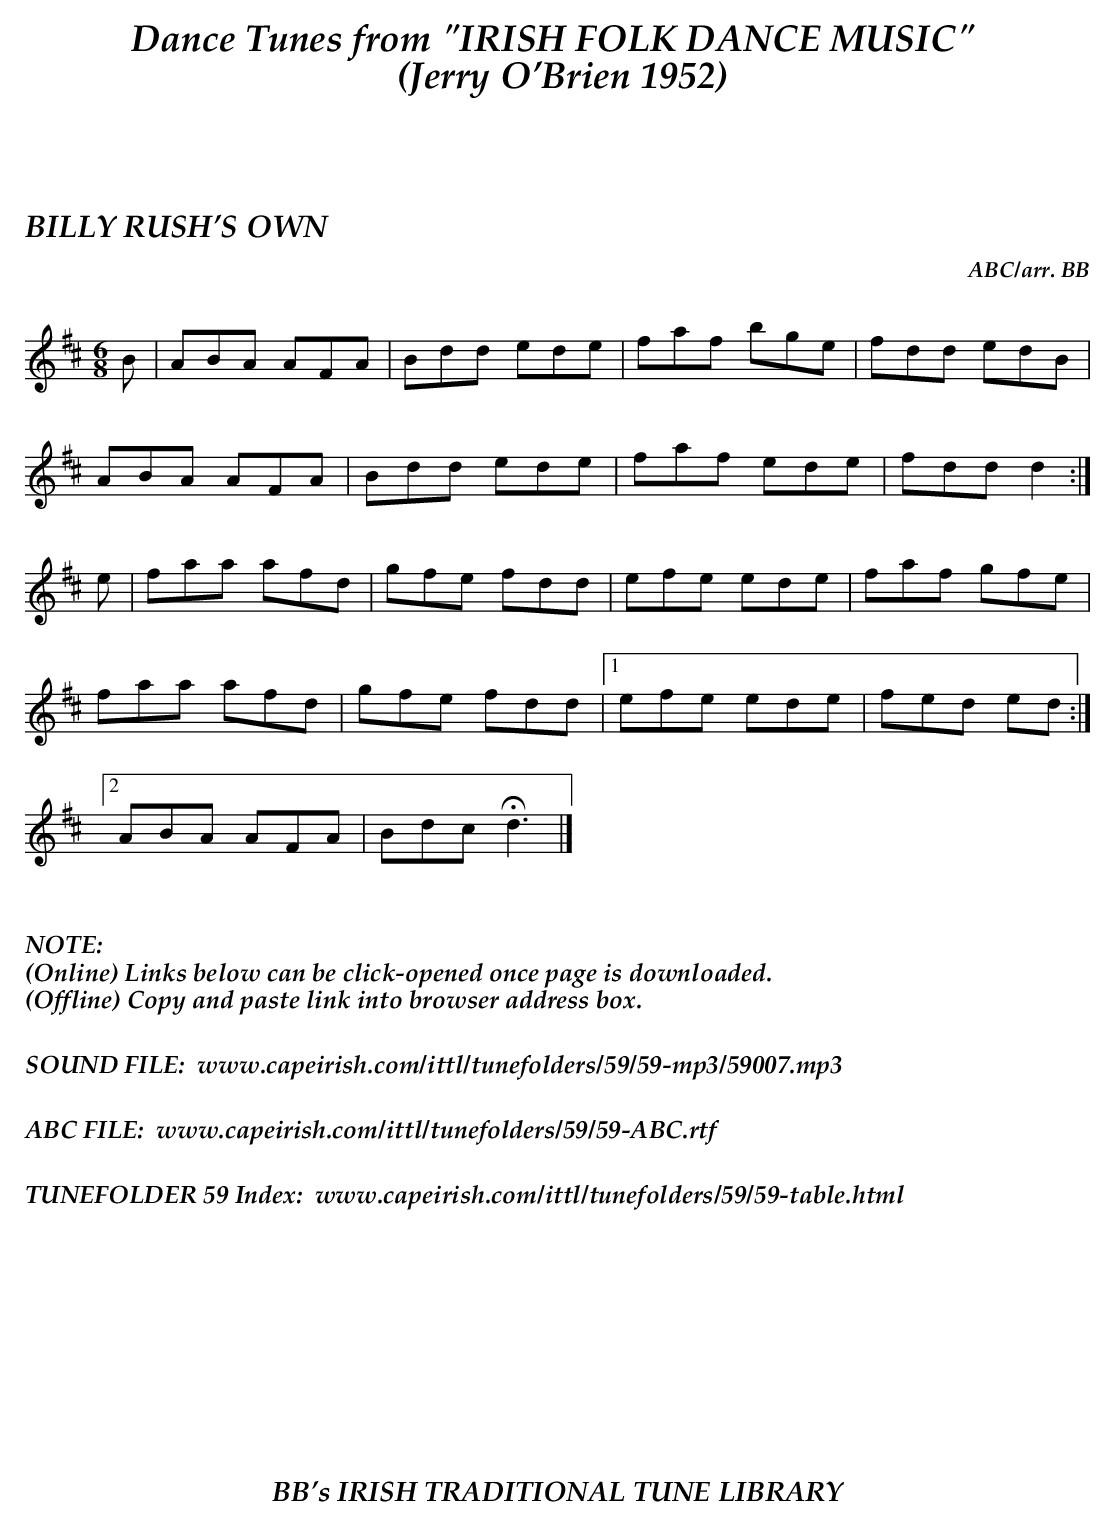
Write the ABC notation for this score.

X:1
T:BILLY RUSH'S OWN
C:ABC/arr. BB
M:6/8
L:1/8
K:D % source key = A
B|ABA AFA|Bdd ede|faf bge|fdd edB|
ABA AFA|Bdd ede|faf ede|fdd d2:|
e|faa afd|gfe fdd|efe ede|faf gfe|
faa afd|gfe fdd|1 efe ede|fed ed :|
[2 ABA AFA|Bdc Hd3|]
%%vskip .3in
%%textoption left
%%textfont "Palatino-BoldItalic" 16
%%begintext
%%NOTE:
(Online) Links below can be click-opened once page is downloaded.
(Offline) Copy and paste link into browser address box.
%%
%%
SOUND FILE:  www.capeirish.com/ittl/tunefolders/59/59-mp3/59007.mp3
%%
%%
ABC FILE:  www.capeirish.com/ittl/tunefolders/59/59-ABC.rtf
%%
%%
TUNEFOLDER 59 Index:  www.capeirish.com/ittl/tunefolders/59/59-table.html
